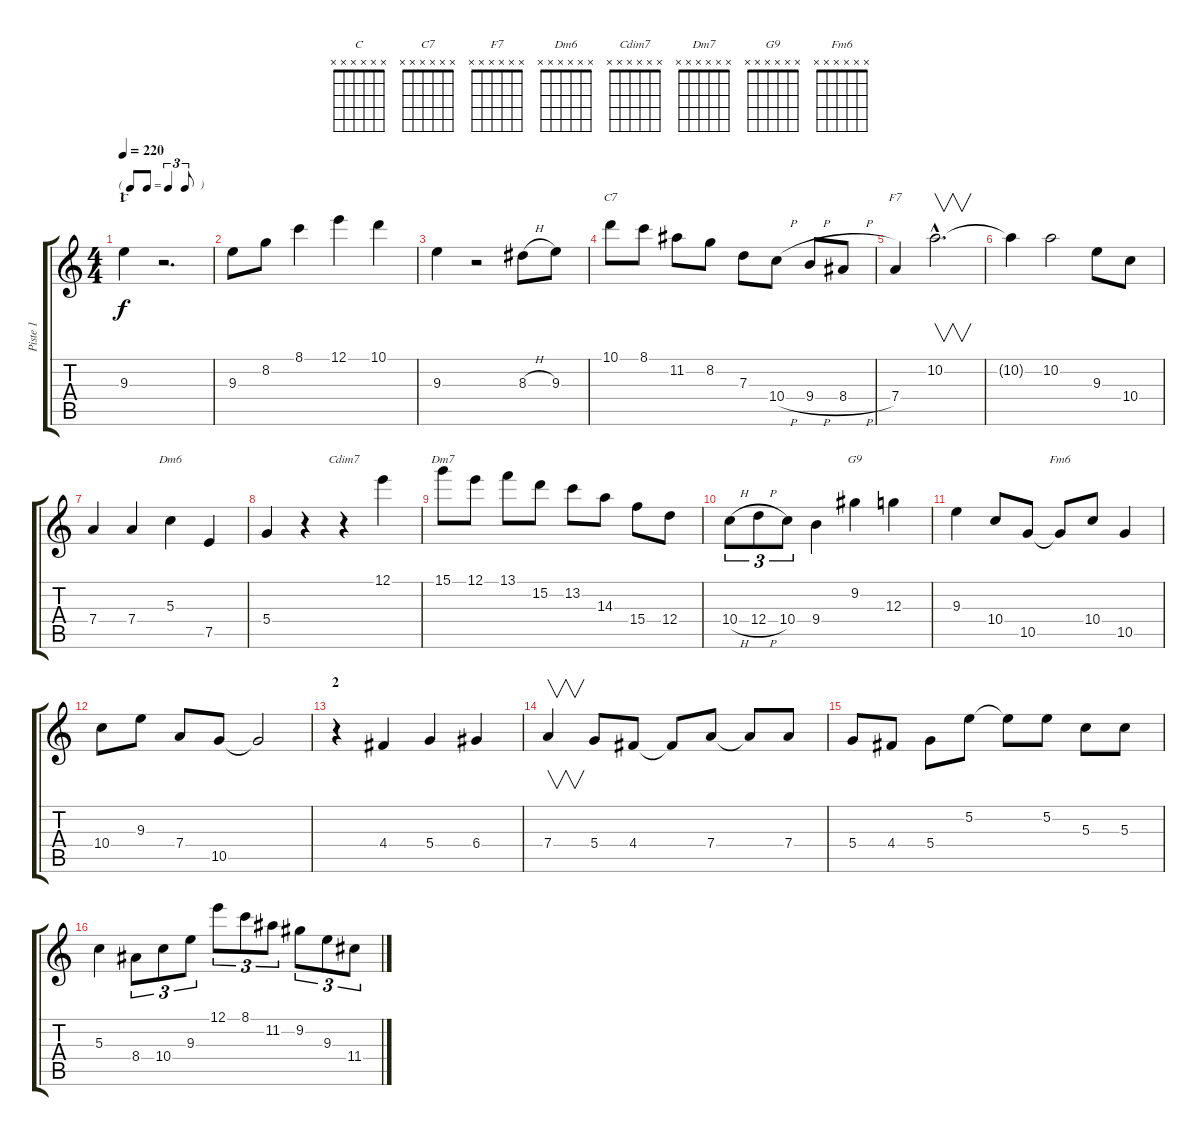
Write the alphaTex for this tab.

\track ("Piste 1" "Piste 1") {instrument acousticguitarsteel}
\staff {score tabs}
\tuning (E4 B3 G3 D3 A2 E2) {hide}
\chord ("C" x x x x x x) {firstfret 0}
\chord ("C7" x x x x x x) {firstfret 0}
\chord ("F7" x x x x x x) {firstfret 0}
\chord ("Dm6" x x x x x x) {firstfret 0}
\chord ("Cdim7" x x x x x x) {firstfret 0}
\chord ("Dm7" x x x x x x) {firstfret 0}
\chord ("G9" x x x x x x) {firstfret 0}
\chord ("Fm6" x x x x x x) {firstfret 0}
\ts (4 4)
\tf triplet8th
\section ("" "1")
\tempo 220
\clef g2
\ks c
9.3.4{ch "C" dy f instrument acousticguitarsteel} r.2{d} |
9.3.8 8.2.8 8.1.4 12.1.4 10.1.4 |
9.3.4 r.2 8.3{h}.8 9.3.8 |
10.1.8{ch "C7"} 8.1.8 11.2.8 8.2.8 7.3.8 10.4{h}.8 9.4{h}.8 8.4{h}.8 |
7.4.4{ch "F7"} 10.2{hac}.2{v d} |
10.2{t}.4 10.2.2 9.3.8 10.4.8 |
7.4.4 7.4.4 5.3.4{ch "Dm6"} 7.5.4 |
5.4.4 r.4 r.4{ch "Cdim7"} 12.1.4 |
15.1.8{ch "Dm7"} 12.1.8 13.1.8 15.2.8 13.2.8 14.3.8 15.4.8 12.4.8 |
10.4{h}.8{tu (3 2)} 12.4{h}.8{tu (3 2)} 10.4.8{tu (3 2)} 9.4.4 9.2.4{ch "G9"} 12.3.4 |
9.3.4 10.4.8 10.5.8 10.5{t}.8{ch "Fm6"} 10.4.8 10.5.4 |
10.4.8 9.3.8 7.4.8 10.5.8 10.5{t}.2 |
\section ("" "2")
r.4 4.4.4 5.4.4 6.4.4 |
7.4.4{v} 5.4.8 4.4.8 4.4{t}.8 7.4.8 7.4{t}.8 7.4.8 |
5.4.8 4.4.8 5.4.8 5.2.8 5.2{t}.8 5.2.8 5.3.8 5.3.8 |
5.3.4 8.4.8{tu (3 2)} 10.4.8{tu (3 2)} 9.3.8{tu (3 2)} 12.1.8{tu (3 2)} 8.1.8{tu (3 2)} 11.2.8{tu (3 2)} 9.2.8{tu (3 2)} 9.3.8{tu (3 2)} 11.4.8{tu (3 2)}
